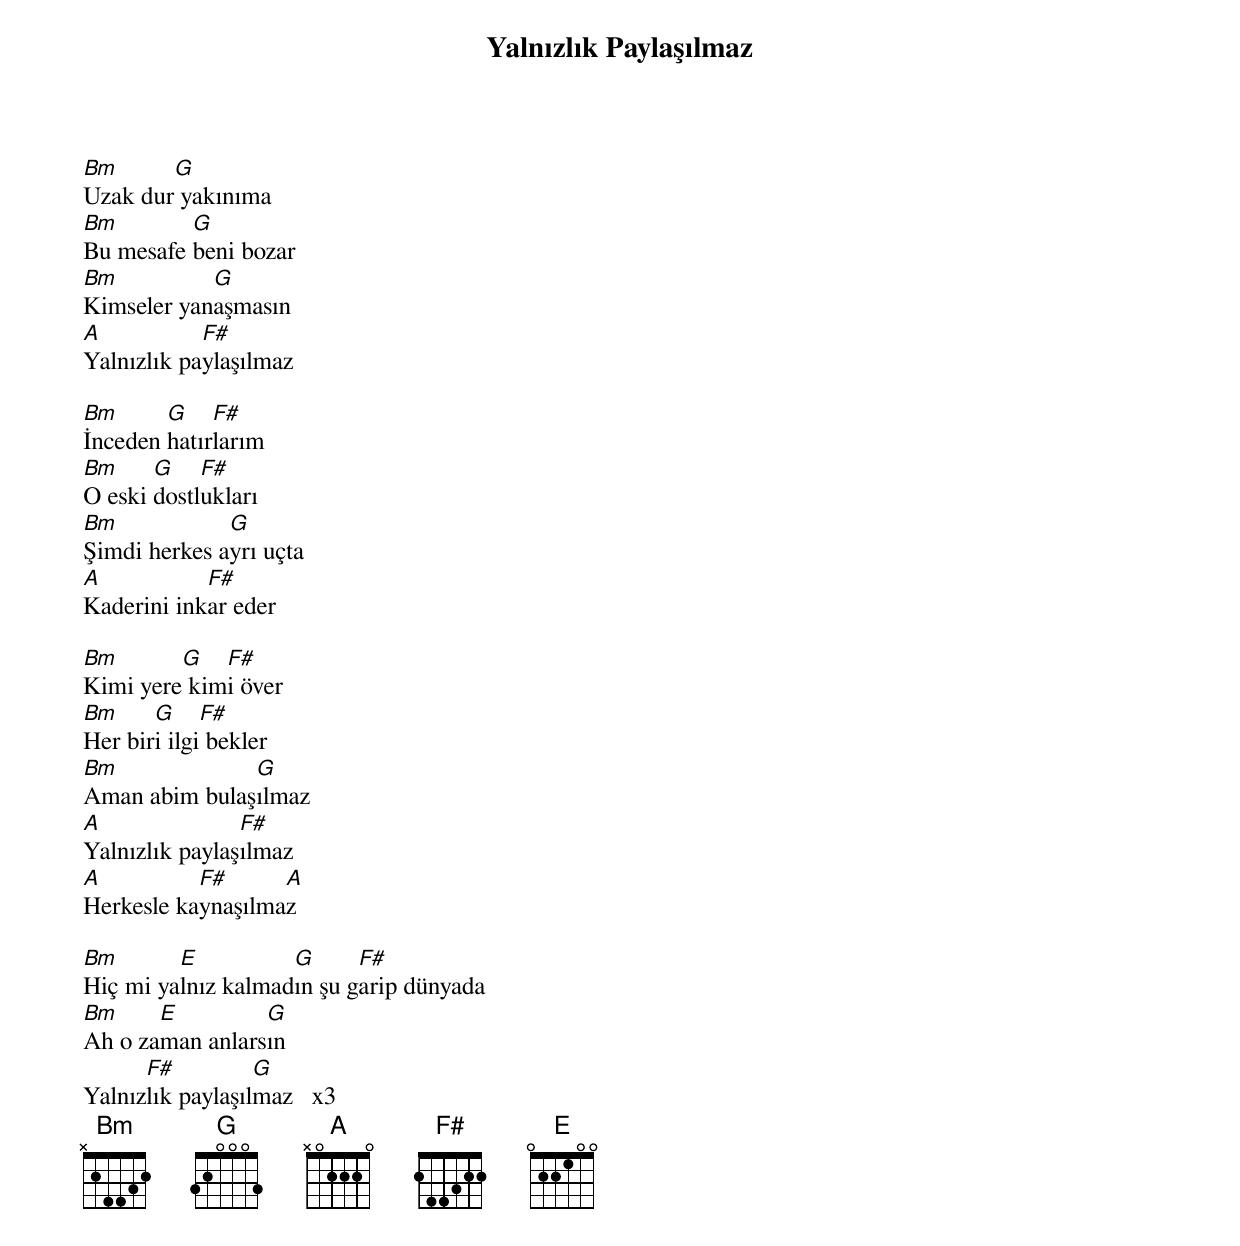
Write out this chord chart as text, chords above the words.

{title: Yalnızlık Paylaşılmaz}
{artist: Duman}

Bm      G
Uzak dur yakınıma
Bm        G
Bu mesafe beni bozar
Bm          G
Kimseler yanaşmasın
A           F#
Yalnızlık paylaşılmaz

Bm      G    F#
İnceden hatırlarım
Bm     G    F#
O eski dostlukları
Bm            G
Şimdi herkes ayrı uçta
A           F#
Kaderini inkar eder

Bm       G   F#
Kimi yere kimi över
Bm     G     F#
Her biri ilgi bekler
Bm             G
Aman abim bulaşılmaz
A               F#
Yalnızlık paylaşılmaz
A          F#      A
Herkesle kaynaşılmaz

Bm       E          G      F#
Hiç mi yalnız kalmadın şu garip dünyada
Bm     E         G
Ah o zaman anlarsın
      F#          G
Yalnızlık paylaşılmaz   x3
